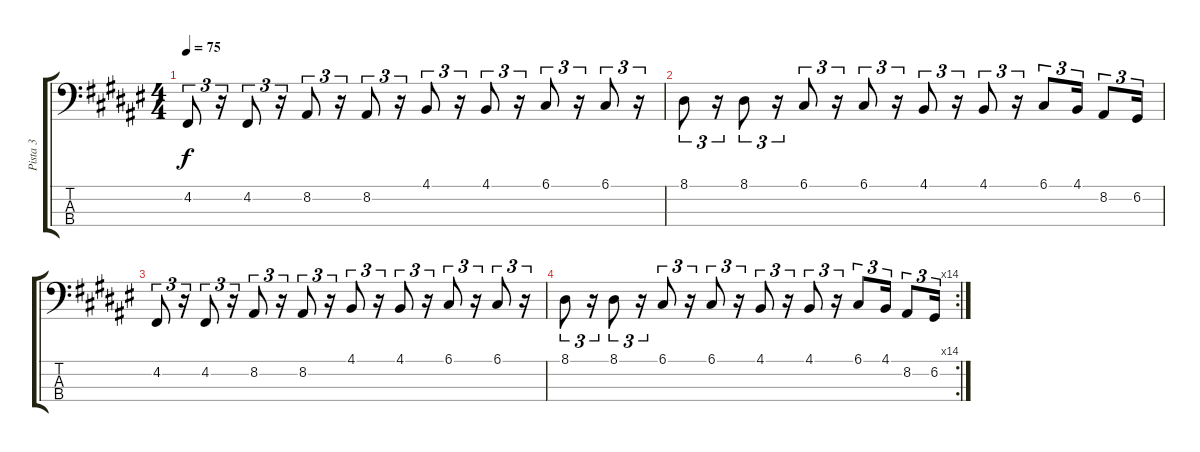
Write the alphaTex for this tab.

\track ("Pista 3" "Pista 3") {instrument brightacousticpiano}
\staff {score tabs}
\tuning (G2 D2 A1 E1) {hide}
\ts (4 4)
\tempo 75
\clef f4
\ks f#
4.2.8{tu (3 2) dy f instrument brightacousticpiano} r.16{tu (3 2)} 4.2.8{tu (3 2)} r.16{tu (3 2)} 8.2.8{tu (3 2)} r.16{tu (3 2)} 8.2.8{tu (3 2)} r.16{tu (3 2)} 4.1.8{tu (3 2)} r.16{tu (3 2)} 4.1.8{tu (3 2)} r.16{tu (3 2)} 6.1.8{tu (3 2)} r.16{tu (3 2)} 6.1.8{tu (3 2)} r.16{tu (3 2)} |
8.1.8{tu (3 2)} r.16{tu (3 2)} 8.1.8{tu (3 2)} r.16{tu (3 2)} 6.1.8{tu (3 2)} r.16{tu (3 2)} 6.1.8{tu (3 2)} r.16{tu (3 2)} 4.1.8{tu (3 2)} r.16{tu (3 2)} 4.1.8{tu (3 2)} r.16{tu (3 2)} 6.1.8{tu (3 2)} 4.1.16{tu (3 2)} 8.2.8{tu (3 2)} 6.2.16{tu (3 2)} |
4.2.8{tu (3 2)} r.16{tu (3 2)} 4.2.8{tu (3 2)} r.16{tu (3 2)} 8.2.8{tu (3 2)} r.16{tu (3 2)} 8.2.8{tu (3 2)} r.16{tu (3 2)} 4.1.8{tu (3 2)} r.16{tu (3 2)} 4.1.8{tu (3 2)} r.16{tu (3 2)} 6.1.8{tu (3 2)} r.16{tu (3 2)} 6.1.8{tu (3 2)} r.16{tu (3 2)} |
\rc 14
8.1.8{tu (3 2)} r.16{tu (3 2)} 8.1.8{tu (3 2)} r.16{tu (3 2)} 6.1.8{tu (3 2)} r.16{tu (3 2)} 6.1.8{tu (3 2)} r.16{tu (3 2)} 4.1.8{tu (3 2)} r.16{tu (3 2)} 4.1.8{tu (3 2)} r.16{tu (3 2)} 6.1.8{tu (3 2)} 4.1.16{tu (3 2)} 8.2.8{tu (3 2)} 6.2.16{tu (3 2)}
